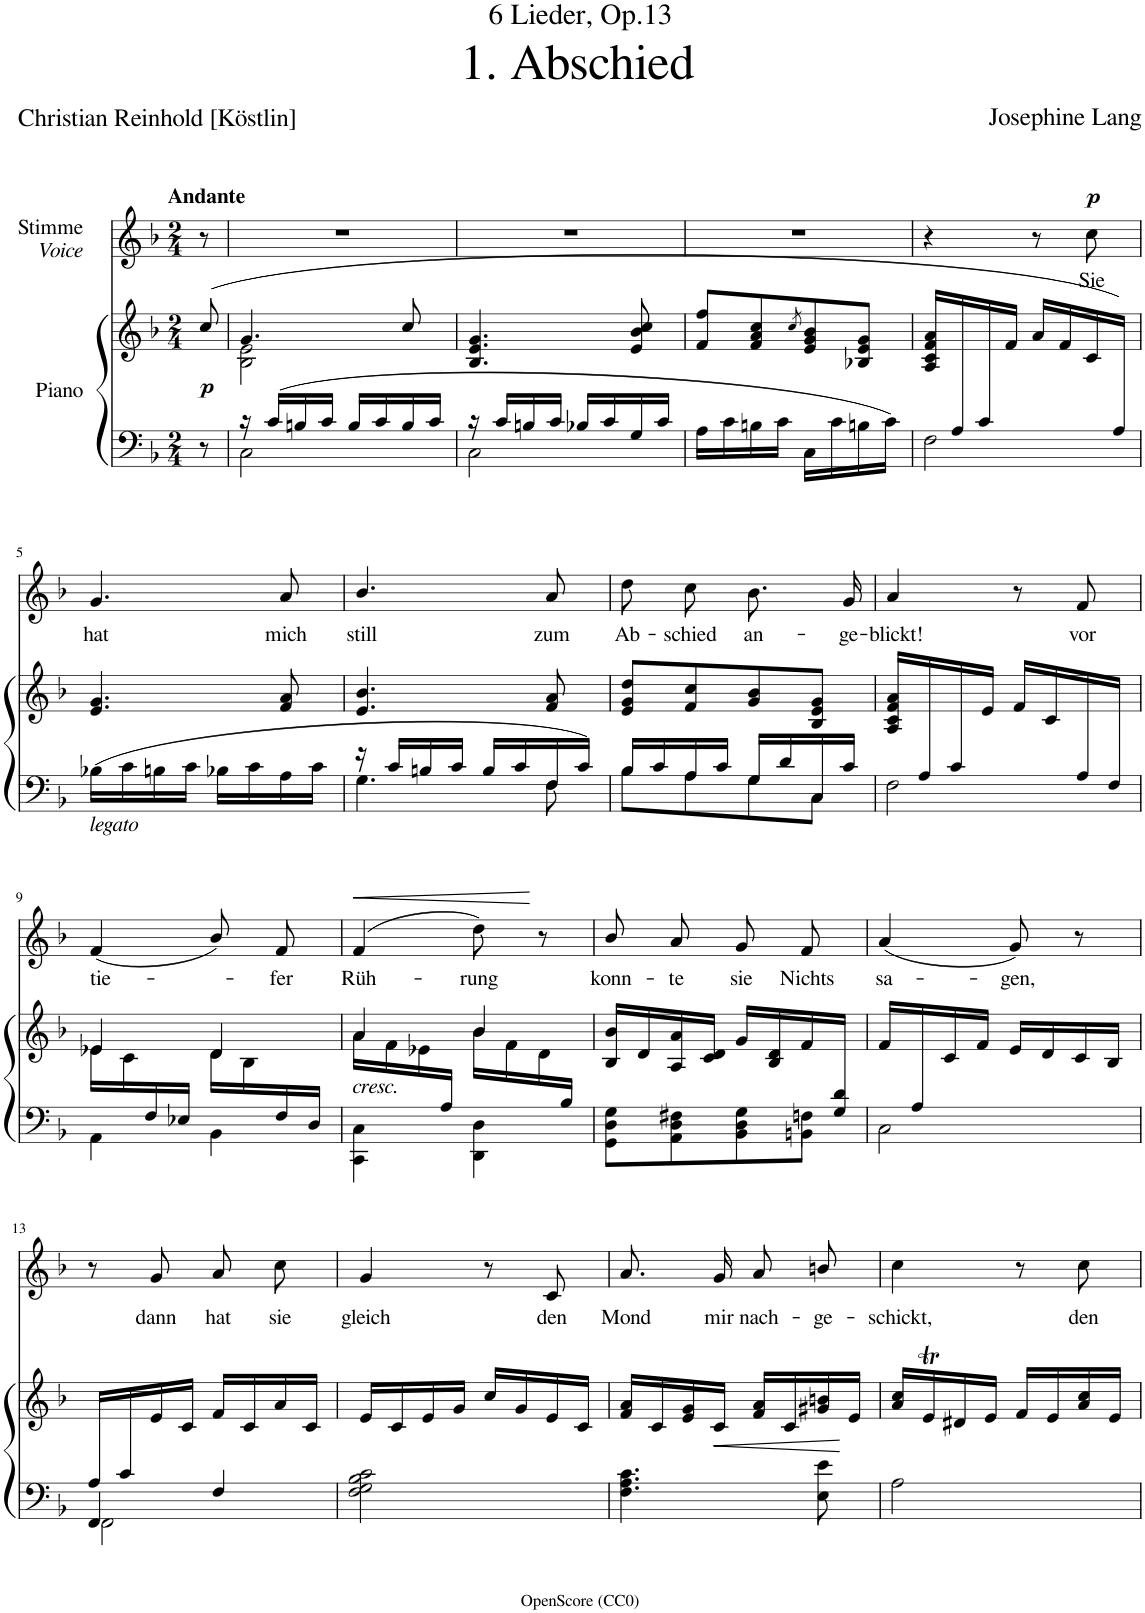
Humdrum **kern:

**kern	**kern	**dynam	**kern	**text	**dynam
*part2	*part2	*part2	*part1	*part1	*part1
*staff3	*staff2	*staff2/3	*staff1	*staff1	*staff1
*I"Piano	*	*	*I"Stimme Voice	*	*
*I'Pno	*	*	*	*	*
*clefF4	*clefG2	*	*clefG2	*	*
*k[b-]	*k[b-]	*	*k[b-]	*	*
*M2/4	*M2/4	*	*M2/4	*	*
=	=	=	=	=	=
!	!	!	!LO:TX:a:B:t=Andante	!	!
!	!	!LO:DY:b	!	!	!
8r	(8cc/	p	8r	.	.
=1	=1	=1	=1	=1	=1
*^	*^	*	*	*	*
16r	2C\	4.g/	2B-\ 2e\	.	2r	.	.
16c/LL	.	.	.	.	.	.	.
16Bn/	.	.	.	.	.	.	.
16c/JJ	.	.	.	.	.	.	.
16B/LL	.	.	.	.	.	.	.
16c/	.	.	.	.	.	.	.
16B/	.	8cc/	.	.	.	.	.
16c/JJ	.	.	.	.	.	.	.
*	*	*v	*v	*	*	*	*
=2	=2	=2	=2	=2	=2	=2
16r	2C\	4.B-/ 4.e/ 4.g/	.	2r	.	.
16c/LL	.	.	.	.	.	.
16Bn/	.	.	.	.	.	.
16c/JJ	.	.	.	.	.	.
16B-X/LL	.	.	.	.	.	.
16c/	.	.	.	.	.	.
16G/	.	8e/ 8b-/ 8cc/	.	.	.	.
16c/JJ	.	.	.	.	.	.
*v	*v	*	*	*	*	*
=3	=3	=3	=3	=3	=3
16A\LL	8f/ 8ff/L	.	2r	.	.
16c\	.	.	.	.	.
16Bn\	8f/ 8a/ 8cc/	.	.	.	.
16c\JJ	.	.	.	.	.
.	8qcc/	.	.	.	.
16C\LL	8e/ 8g/ 8b-/	.	.	.	.
16c\	.	.	.	.	.
16Bn\	8B-X/ 8e/ 8g/J	.	.	.	.
16c\JJ	.	.	.	.	.
=4	=4	=4	=4	=4	=4
*^	*	*	*	*	*
16ryy	2F\	16A/ 16c/ 16f/ 16a/LL	.	4r	.	.
16A/	.	8ryy	.	.	.	.
16c/	.	.	.	.	.	.
4ryy	.	16f/JJ	.	.	.	.
.	.	16a/LL	.	8r	.	.
.	.	16f/	.	.	.	.
!	!	!	!	!	!LO:LY:b	!LO:DY:a
.	.	16c/	.	8cc\	Sie	p
16A/JJ)	.	16ryy	.	.	.	.
*v	*v	*	*	*	*	*
!!LO:LB:g=z
=5	=5	=5	=5	=5	=5
!LO:TX:b:i:t=legato	!	!	!	!	!
!	!	!	!	!LO:LY:b	!
16B-X\LL	4.e/ 4.g/	.	4.g/	hat	.
16c\	.	.	.	.	.
16Bn\	.	.	.	.	.
16c\JJ	.	.	.	.	.
16B-X\LL	.	.	.	.	.
16c\	.	.	.	.	.
!	!	!	!	!LO:LY:b	!
16A\	8f/ 8a/	.	8a/	mich	.
16c\JJ	.	.	.	.	.
=6	=6	=6	=6	=6	=6
*^	*	*	*	*	*
!	!	!	!	!	!LO:LY:b	!
16r	4.G\	4.e/ 4.b-/	.	4.b-/	still	.
16c/LL	.	.	.	.	.	.
16Bn/	.	.	.	.	.	.
16c/JJ	.	.	.	.	.	.
16B/LL	.	.	.	.	.	.
16c/	.	.	.	.	.	.
!	!	!	!	!	!LO:LY:b	!
16F/	8F\	8f/ 8a/	.	8a/	zum	.
16c/JJ	.	.	.	.	.	.
=7	=7	=7	=7	=7	=7	=7
!	!	!	!	!	!LO:LY:b	!
16B-/LL	8B-\L	8e/ 8g/ 8dd/L	.	8dd\L	Ab-	.
16c/	.	.	.	.	.	.
!	!	!	!	!	!LO:LY:b	!
16A/	8A\	8f/ 8cc/	.	8cc\J	-schied	.
16c/JJ	.	.	.	.	.	.
!	!	!	!	!	!LO:LY:b	!
16G/LL	8G\	8g/ 8b-/	.	8.b-/L	an-	.
16d/	.	.	.	.	.	.
16C/	8C\J	8B-/ 8e/ 8g/J	.	.	.	.
!	!	!	!	!	!LO:LY:b	!
16c/JJ	.	.	.	16g/Jk	-ge-	.
=8	=8	=8	=8	=8	=8	=8
!	!	!	!	!	!LO:LY:b	!
16ryy	2F\	16A/ 16c/ 16f/ 16a/LL	.	4a/	-blickt!	.
16A/	.	8ryy	.	.	.	.
16c/	.	.	.	.	.	.
8.ryy	.	16e/JJ	.	.	.	.
.	.	16f/LL	.	8r	.	.
.	.	16c/	.	.	.	.
!	!	!	!	!	!LO:LY:b	!
16A/	.	8ryy	.	8f/	vor	.
16F/JJ	.	.	.	.	.	.
!!LO:LB:g=z
=9	=9	=9	=9	=9	=9	=9
*	*	*^	*	*	*	*
!	!	!	!	!	!	!LO:LY:b	!
8ryy	4AA\	16e-X\LL	4e-/	.	(4f/	tie-	.
.	.	16c\	.	.	.	.	.
16F/	.	8ryy	.	.	.	.	.
16E-X/JJ	.	.	.	.	.	.	.
8ryy	4BB-\	16d\LL	4d/	.	8b-/L)	.	.
.	.	16B-\	.	.	.	.	.
!	!	!	!	!	!	!LO:LY:b	!
16F/	.	8ryy	.	.	8f/J	-fer	.
16D/JJ	.	.	.	.	.	.	.
=10	=10	=10	=10	=10	=10	=10	=10
!	!	!LO:TX:b:i:t=cresc.	!	!	!	!	!
!	!	!	!	!	!	!LO:LY:b	!LO:HP:b
8.ryy	4CC\ 4C\	16a\LL	4a/	.	(4f/	Rüh-	<
.	.	16f\	.	.	.	.	.
.	.	16e-X\	.	.	.	.	.
16A/JJ	.	16ryy	.	.	.	.	.
!	!	!	!	!	!	!LO:LY:b	!
8.ryy	4DD\ 4D\	16b-\LL	4b-/	.	8dd\)	-rung	.
.	.	16f\	.	.	.	.	.
.	.	16d\	.	.	8r	.	[
16B-/JJ	.	16ryy	.	.	.	.	.
=11	=11	=11	=11	=11	=11	=11	=11
*	*^	*	*	*	*	*	*
!	!	!	!	!	!	!	!LO:LY:b	!
4..ryy	4ryy	8GG\ 8D\ 8G\L	16B-/ 16b-/LL	4ryy	.	8b-/L	konn-	.
.	.	.	16d/	.	.	.	.	.
!	!	!	!	!	!	!	!LO:LY:b	!
.	.	8AA\ 8D\ 8F#X\	16A/ 16a/	.	.	8a/J	-te	.
.	.	.	16c/ 16d/JJ	.	.	.	.	.
!	!	!	!	!	!	!	!LO:LY:b	!
.	16G\	8BB-\ 8D\	16g/LL	16ryy	.	8g/L	sie	.
.	16ryy	.	16B-/ 16d/	16ryy	.	.	.	.
!	!	!	!	!	!	!	!LO:LY:b	!
.	16Fn\	8BBn\J	16f/	16ryy	.	8f/J	Nichts	.
16G/ 16d/JJ	16ryy	.	16ryy	16ryy	.	.	.	.
*	*v	*v	*	*	*	*	*	*
=12	=12	=12	=12	=12	=12	=12	=12
!	!	!	!	!	!	!LO:LY:b	!
*	*	*v	*v	*	*	*	*
16ryy	2C\	16f/LL	.	(4a/	sa-	.
16A/	.	16ryy	.	.	.	.
4.ryy	.	16c/	.	.	.	.
.	.	16f/JJ	.	.	.	.
!	!	!	!	!	!LO:LY:b	!
.	.	16e/LL	.	8g/)	-gen,	.
.	.	16d/	.	.	.	.
.	.	16c/	.	8r	.	.
.	.	16B-/JJ	.	.	.	.
!!LO:LB:g=z
=13	=13	=13	=13	=13	=13	=13
*	*^	*	*	*	*	*
16A/LL	4FF/	2FF\	8ryy	.	8r	.	.
16c/	.	.	.	.	.	.	.
!	!	!	!	!	!	!LO:LY:b	!
4.ryy	.	.	16e/	.	8g/	dann	.
.	.	.	16c/JJ	.	.	.	.
!	!	!	!	!	!	!LO:LY:b	!
.	4F/	.	16f/LL	.	8a\L	hat	.
.	.	.	16c/	.	.	.	.
!	!	!	!	!	!	!LO:LY:b	!
.	.	.	16a/	.	8cc\J	sie	.
.	.	.	16c/JJ	.	.	.	.
*v	*v	*v	*	*	*	*	*
=14	=14	=14	=14	=14	=14
!	!	!	!	!LO:LY:b	!
2F\ 2G\ 2B-\ 2c\	16e/LL	.	4g/	gleich	.
.	16c/	.	.	.	.
.	16e/	.	.	.	.
.	16g/JJ	.	.	.	.
.	16cc/LL	.	8r	.	.
.	16g/	.	.	.	.
!	!	!	!	!LO:LY:b	!
.	16e/	.	8c/	den	.
.	16c/JJ	.	.	.	.
=15	=15	=15	=15	=15	=15
!	!	!	!	!LO:LY:b	!
4.F\ 4.A\ 4.c\	16f/ 16a/LL	.	8.a/L	Mond	.
.	16c/	.	.	.	.
.	16e/ 16g/	.	.	.	.
!	!	!LO:HP:b	!	!LO:LY:b	!
.	16c/JJ	<	16g/Jk	mir	.
!	!	!	!	!LO:LY:b	!
.	16f/ 16a/LL	.	8a/L	nach-	.
.	16c/	.	.	.	.
!	!	!	!	!LO:LY:b	!
8E\ 8e\	16g#X/ 16bn/	.	8bn/J	-ge-	.
.	16e/JJ	[	.	.	.
=16	=16	=16	=16	=16	=16
!	!	!	!	!LO:LY:b	!
2A\	16a/ 16cc/LL	.	4cc\	-schickt,	.
.	16et/	.	.	.	.
.	16d#X/	.	.	.	.
.	16e/JJ	.	.	.	.
.	16f/LL	.	8r	.	.
.	16e/	.	.	.	.
!	!	!	!	!LO:LY:b	!
.	16a/ 16cc/	.	8cc\	den	.
.	16e/JJ	.	.	.	.
=	=	=	=	=	=
*-	*-	*-	*-	*-	*-
